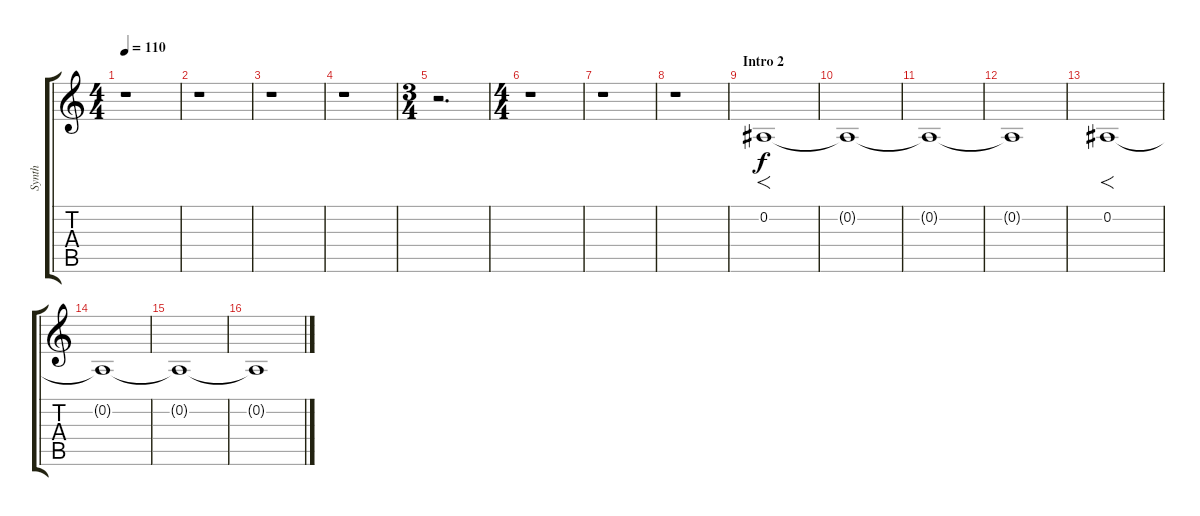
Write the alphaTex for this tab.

\track ("Synth" "Synth") {instrument pad2warm}
\staff {score tabs}
\tuning (Eb4 Bb3 Gb3 Db3 Ab2 Eb2) {hide}
\ts (4 4)
\tempo 110
\clef g2
\ks c
r.1{dy f} |
r.1 |
r.1 |
r.1 |
\ts (3 4)
r.2{d} |
\ts (4 4)
r.1 |
r.1 |
r.1 |
\section ("" "Intro 2")
0.2.1{f} |
0.2{t}.1 |
0.2{t}.1 |
0.2{t}.1 |
0.2.1{f} |
0.2{t}.1 |
0.2{t}.1 |
0.2{t}.1
